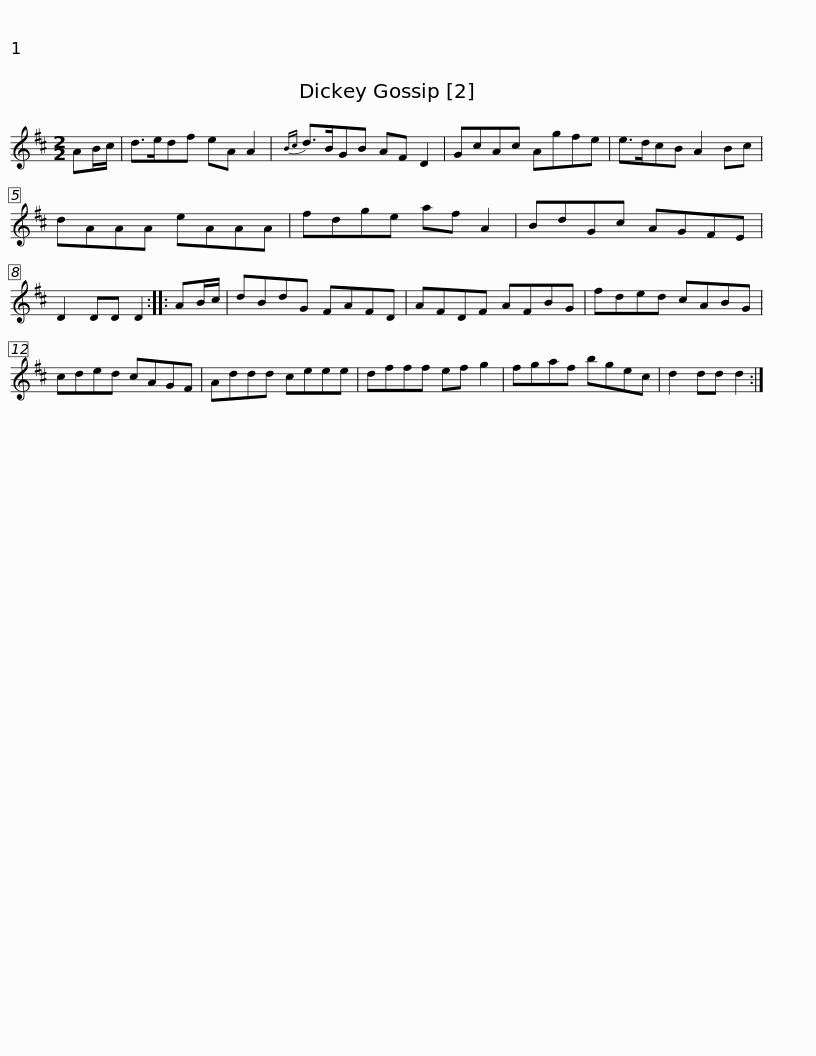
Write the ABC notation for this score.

X:1
L:1/8
M:2/2
I:linebreak $
K:D
V:1 treble
V:1
 AB/c/ | d>edf eA A2 |{Bc} d>BGB AF D2 | GcAc Agfe | e>dcB A2 Bc | %5
 dAAA eAAA |$ fdge af A2 | BdGc AGFE | D2 DD D2 :: AB/c/ | %10
 dBdG FAFD | AFDF AFBG |$ fded cABG | cded cAGF | Addd ceee | %15
 dfff ef g2 | fgaf bgec | d2 dd d2 :| %18
